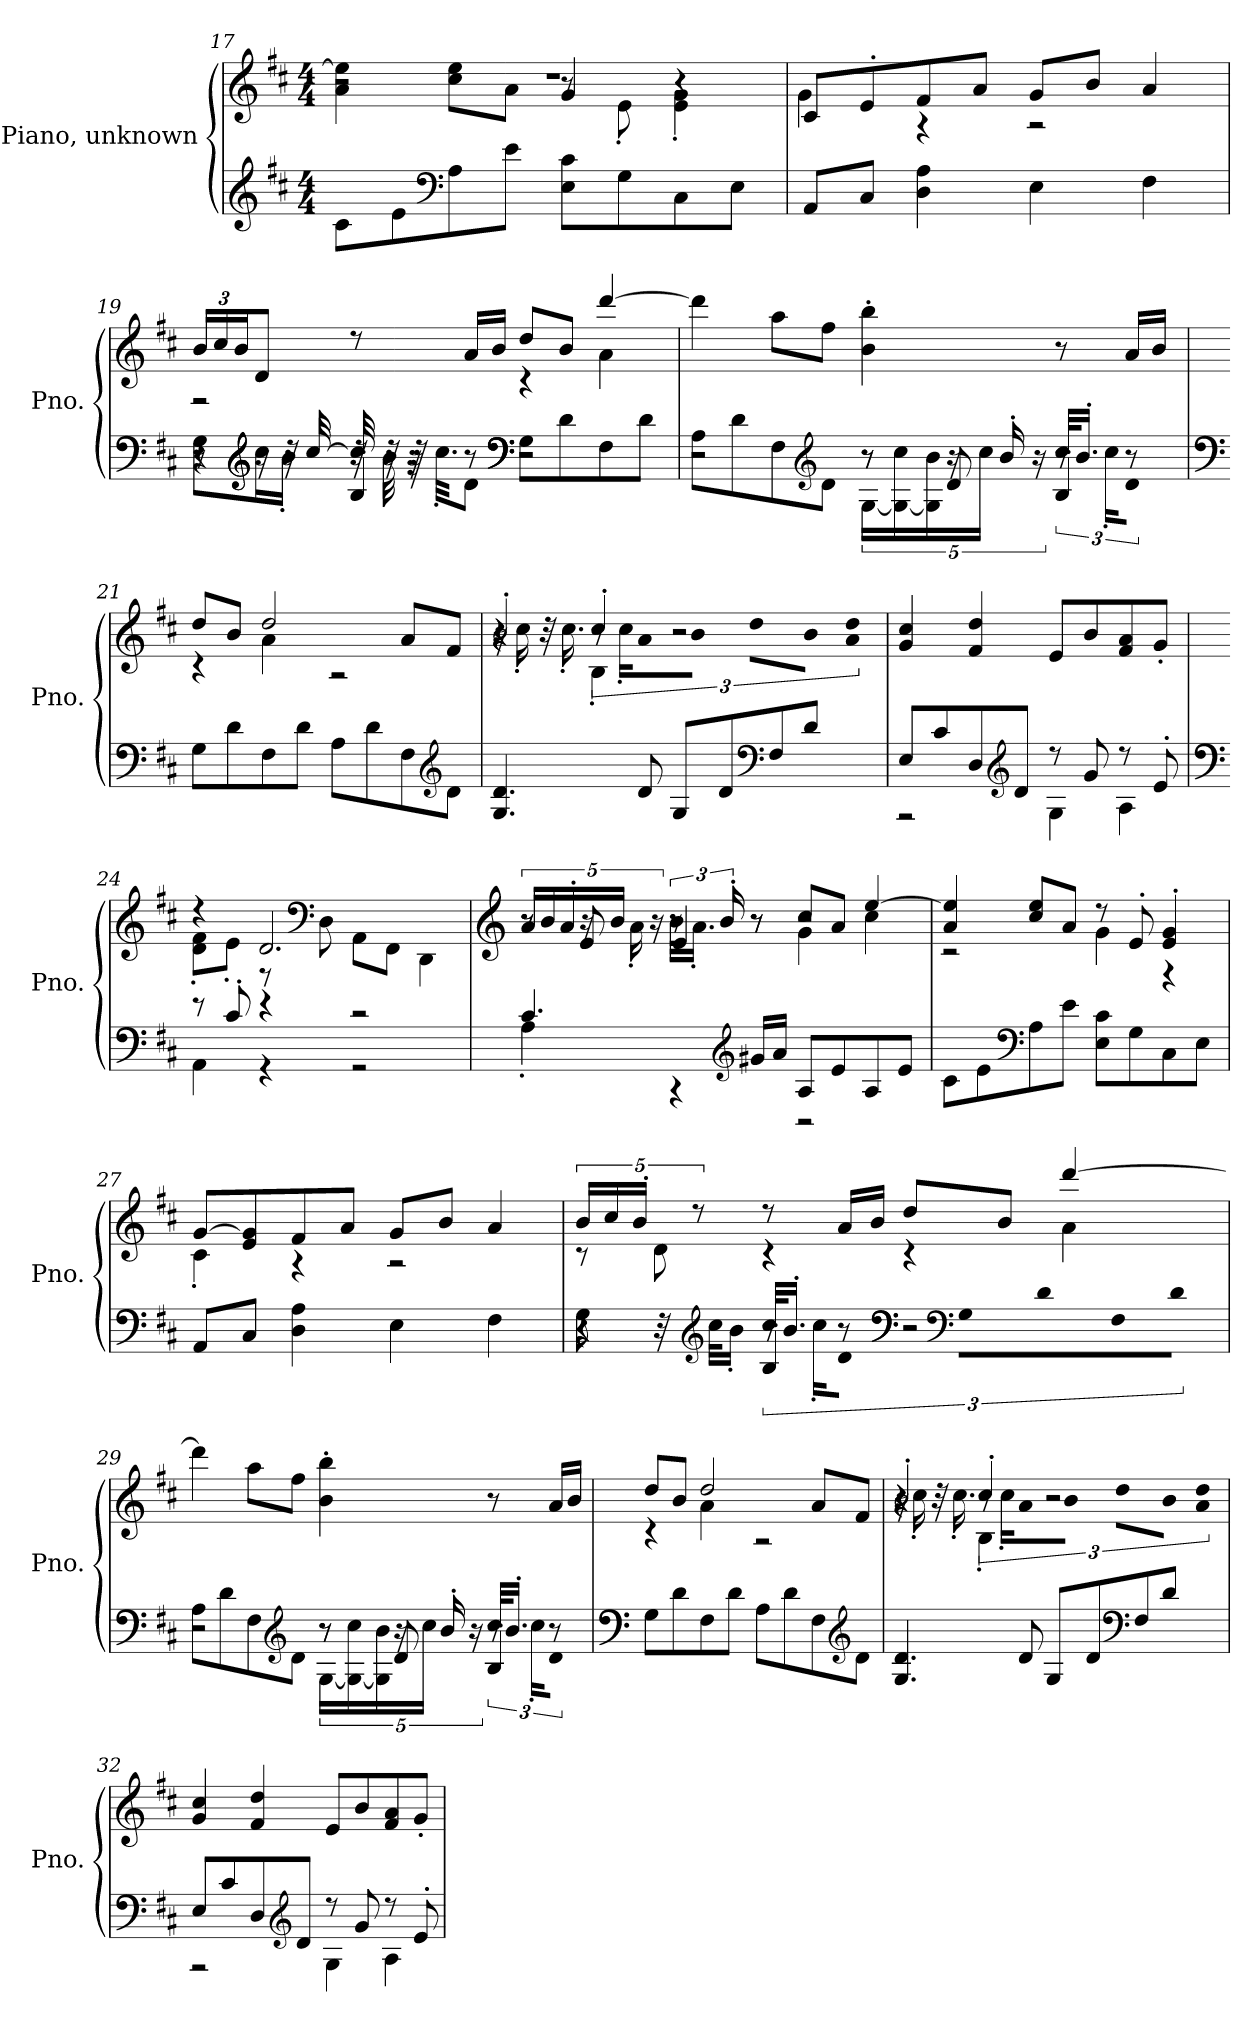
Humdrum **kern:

**kern	**kern
*part1	*part1
*staff2	*staff1
*I"Piano, unknown	*
*I'Pno.	*
*clefG2	*clefG2
*k[f#c#]	*k[f#c#]
*M4/4	*M4/4
=17	=17
*	*^
*	*	*^
8c#\L	1r	4a\ 4ee\]	2r
8e\	.	.	.
*clefF4	*	*	*
8A\	.	8cc#\ 8ee\L	.
8e\J	.	8a\J	.
8E\ 8c#\L	.	8r	4g/
8G\	.	8e'\	.
8C#\	.	4e\' 4g\'	4r
8E\J	.	.	.
*	*	*v	*v
=18	=18	=18
8AA/L	8c#/L	4g\
8C#/J	8e'/	.
4D\ 4A\	8f#/	4r
.	8a/J	.
4E\	8g/L	2r
.	8b/J	.
4F#\	4a/	.
!!LO:LB:g=z	!!
=19	=19	=19
*^	*	*
*	*^	*	*
*	*	*	*Xbrackettup	*
8r	8G\L	4r	24b/LL	2r
.	.	.	24cc#/	.
.	.	.	24b/J	.
*clefG2	*	*	*	*
16r	16cc#\L	.	8d/J	.
32r	16b'\JJ	.	.	.
[32cc#/	.	.	.	.
32cc#/]	32r	4B'/	8r	.
32r	32b\	.	.	.
16r	64r	.	.	.
.	32.cc#'\KKL	.	.	.
8r	8d\J	.	16a/LL	.
.	.	.	16b/JJ	.
*clefF4	*	*	*	*
2r	8G\L	2r	8dd/L	4r
.	8d\	.	8b/J	.
.	8F#\	.	[4ddd/	4a\
.	8d\J	.	.	.
*	*	*	*v	*v
=20	=20	=20	=20
2r	8A\L	2r	4ddd\]
.	8d\	.	.
.	8F#\	.	8aa\L
*clefG2	*	*	*
.	8d\J	.	8ff#\J
8r	[20G\LL	8r	4b\' 4bb\'
.	20G\_ 20cc#\	.	.
.	20G\] 20b\	.	.
16r	.	8d/	.
.	20cc#\JJ	.	.
16b'/	.	.	.
.	20r	.	.
32cc#/KLL	12r	4B'/	8r
16.b'/JJ	.	.	.
.	24cc#'\KL	.	.
8r	8d\J	.	16a/LL
.	.	.	16b/JJ
*v	*v	*v	*
!!LO:LB:g=z
=21	=21
*clefF4	*
*	*^
8G\L	8dd/L	4r
8d\	8b/J	.
8F#\	2dd/	4a\
8d\J	.	.
8A\L	.	2r
8d\	.	.
8F#\	8a/L	.
*clefG2	*	*
8d\J	8f#/J	.
=22	=22	=22
*	*^	*^
4.G/ 4.d/	4r	16r	2b'/	4r
.	.	16cc#'\	.	.
.	.	32r	.	.
.	.	16.cc#'\	.	.
*	*	*brackettup	*	*
.	4cc#'/	12r	.	4B'\
.	.	24cc#'\LL	.	.
8d/	.	16a\	.	.
.	.	16b\JJ	.	.
8G/L	2r	8dd\L	2r	2r
8d/	.	8b\J	.	.
*clefF4	*	*	*	*
8F#/	.	4a\ 4dd\	.	.
8d/J	.	.	.	.
*	*v	*v	*v	*v
=23	=23
*^	*
8E/L	2r	4g/ 4cc#/
8c#/	.	.
8D/	.	4f#/ 4dd/
*clefG2	*	*
8d/J	.	.
8r	4G\	8e/L
8g/	.	8b/
8r	4A\	8f#/ 8a/
8e'/	.	8g'/J
!!LO:LB:g=z
=24	=24	=24
*clefF4	*	*
*	*	*^
8r	4AA\	4r	8d\' 8f#\'L
8c#'/	.	.	8e'\J
4r	4r	2.d/	8r
*	*	*clefF4	*
.	.	.	8D\
2r	2r	.	8AA\L
.	.	.	8FF#\J
.	.	.	4DD\
*	*	*v	*v
=25	=25	=25
*	*	*clefG2
*	*	*^
*	*	*	*^
4.c#/	4A'\	20a/LL	8r	8r
.	.	20b/	.	.
.	.	20a'/	.	.
.	.	.	16r	8e/
.	.	20b/JJ	.	.
.	.	.	16a'\	.
.	.	20r	.	.
.	4r	12r	32b\KLL	4e/
.	.	.	16.a'\JJ	.
.	.	24b'/	.	.
*clefG2	*	*	*	*
16g#X/LL	.	8r	8r	.
16a/JJ	.	.	.	.
8A/L	2r	8cc#/L	4g\	2r
8e/	.	8a/J	.	.
8A/	.	[4ee/	4cc#\	.
8e/J	.	.	.	.
*v	*v	*	*	*
*	*	*v	*v
=26	=26	=26
8c#\L	4a/ 4ee/]	2r
8e\	.	.
*clefF4	*	*
8A\	8cc#/ 8ee/L	.
8e\J	8a/J	.
8E\ 8c#\L	8r	4g\
8G\	8e'/	.
8C#\	4e/' 4g/'	4r
8E\J	.	.
!!LO:LB:g=z	!!
=27	=27	=27
8AA/L	[8g/L	4c#'\
8C#/J	8e/ 8g/]	.
4D\ 4A\	8f#/	4r
.	8a/J	.
4E\	8g/L	2r
.	8b/J	.
4F#\	4a/	.
=28	=28	=28
*^	*	*
*	*^	*	*
4r	8G\	4r	20b/LL	8r
.	.	.	20cc#/	.
.	.	.	20b'/JJ	.
.	32r	.	.	8d\
.	.	.	10r	.
*clefG2	*	*	*	*
.	32cc#\KLL	.	.	.
.	16b'\JJ	.	.	.
32cc#/KLL	12r	4B'/	8r	4r
16.b'/JJ	.	.	.	.
.	24cc#'\KL	.	.	.
8r	8d\J	.	16a/LL	.
.	.	.	16b/JJ	.
*clefF4	*	*	*	*
2r	8G\L	2r	8dd/L	4r
.	8d\	.	8b/J	.
.	8F#\	.	[4ddd/	4a\
.	8d\J	.	.	.
*	*	*	*v	*v
!!LO:LB:g=z
=29	=29	=29	=29
2r	8A\L	2r	4ddd\]
.	8d\	.	.
.	8F#\	.	8aa\L
*clefG2	*	*	*
.	8d\J	.	8ff#\J
8r	[20G\LL	8r	4b\' 4bb\'
.	20G\_ 20cc#\	.	.
.	20G\] 20b\	.	.
16r	.	8d/	.
.	20cc#\JJ	.	.
16b'/	.	.	.
.	20r	.	.
32cc#/KLL	12r	4B'/	8r
16.b'/JJ	.	.	.
.	24cc#'\KL	.	.
8r	8d\J	.	16a/LL
.	.	.	16b/JJ
*v	*v	*v	*
=30	=30
*clefF4	*
*	*^
8G\L	8dd/L	4r
8d\	8b/J	.
8F#\	2dd/	4a\
8d\J	.	.
8A\L	.	2r
8d\	.	.
8F#\	8a/L	.
*clefG2	*	*
8d\J	8f#/J	.
!!LO:PB:g=z
=31	=31	=31
*	*^	*^
4.G/ 4.d/	4r	16r	2b'/	4r
.	.	16cc#'\	.	.
.	.	32r	.	.
.	.	16.cc#'\	.	.
.	4cc#'/	12r	.	4B'\
.	.	24cc#'\LL	.	.
8d/	.	16a\	.	.
.	.	16b\JJ	.	.
8G/L	2r	8dd\L	2r	2r
8d/	.	8b\J	.	.
*clefF4	*	*	*	*
8F#/	.	4a\ 4dd\	.	.
8d/J	.	.	.	.
*	*v	*v	*v	*v
=32	=32
*^	*
8E/L	2r	4g/ 4cc#/
8c#/	.	.
8D/	.	4f#/ 4dd/
*clefG2	*	*
8d/J	.	.
8r	4G\	8e/L
8g/	.	8b/
8r	4A\	8f#/ 8a/
8e'/	.	8g'/J
*v	*v	*
=	=
*-	*-
